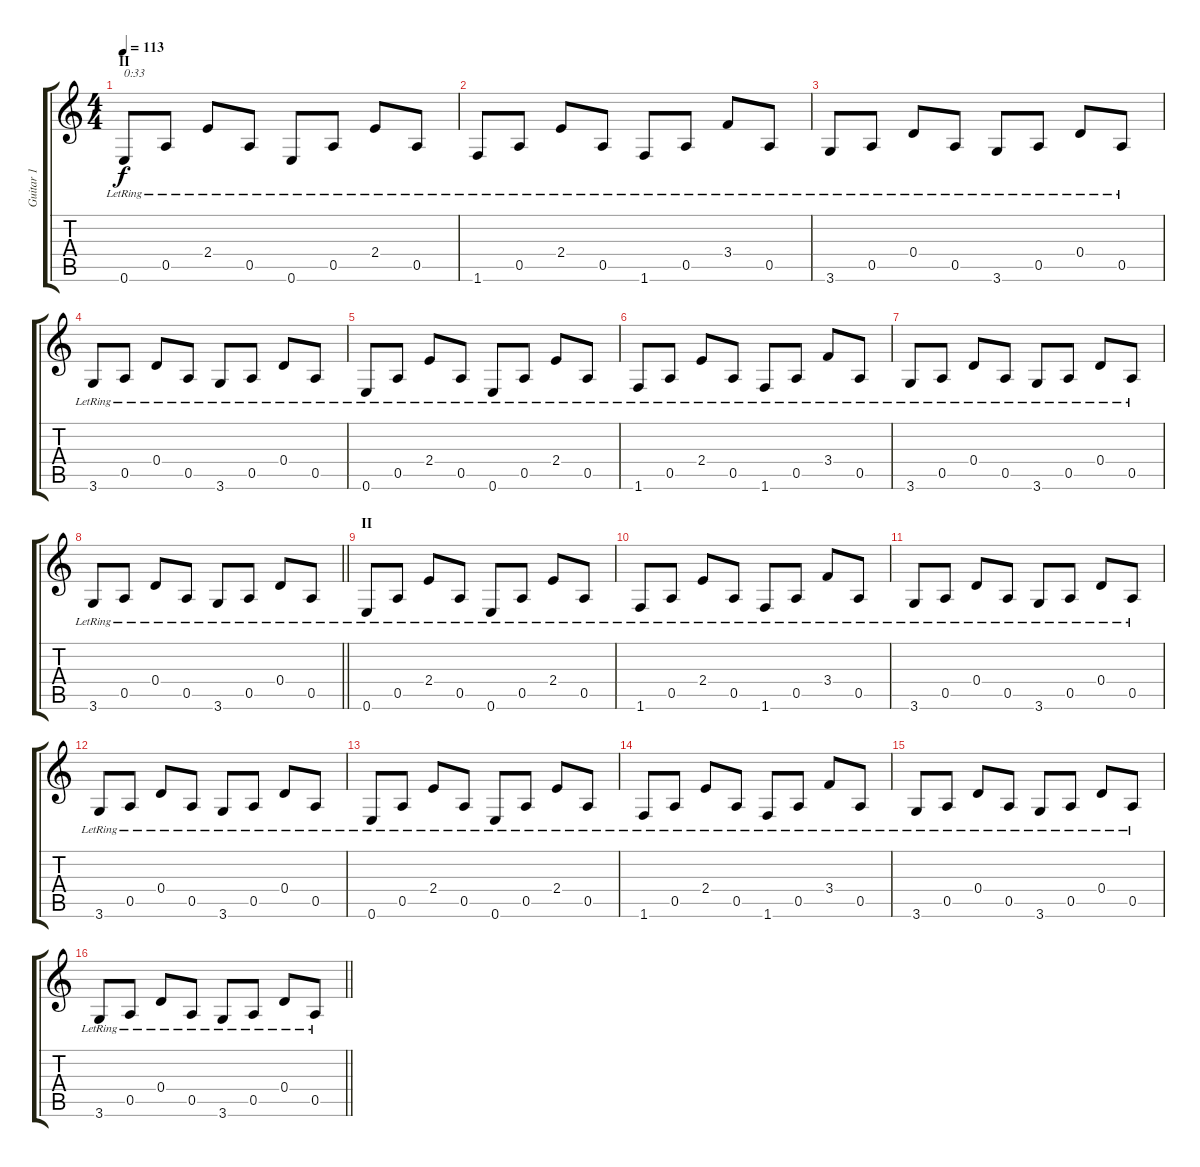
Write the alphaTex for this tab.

\track ("Guitar 1" "Guitar 1") {instrument electricguitarjazz}
\staff {score tabs}
\tuning (E4 B3 G3 D3 A2 E2) {hide}
\ts (4 4)
\section ("" "II")
\tempo 113
\clef g2
\ks c
0.6{lr}.8{txt "0:33" dy f} 0.5{lr}.8 2.4{lr}.8 0.5{lr}.8 0.6{lr}.8 0.5{lr}.8 2.4{lr}.8 0.5{lr}.8 |
1.6{lr}.8 0.5{lr}.8 2.4{lr}.8 0.5{lr}.8 1.6{lr}.8 0.5{lr}.8 3.4{lr}.8 0.5{lr}.8 |
3.6{lr}.8 0.5{lr}.8 0.4{lr}.8 0.5{lr}.8 3.6{lr}.8 0.5{lr}.8 0.4{lr}.8 0.5{lr}.8 |
3.6{lr}.8 0.5{lr}.8 0.4{lr}.8 0.5{lr}.8 3.6{lr}.8 0.5{lr}.8 0.4{lr}.8 0.5{lr}.8 |
0.6{lr}.8 0.5{lr}.8 2.4{lr}.8 0.5{lr}.8 0.6{lr}.8 0.5{lr}.8 2.4{lr}.8 0.5{lr}.8 |
1.6{lr}.8 0.5{lr}.8 2.4{lr}.8 0.5{lr}.8 1.6{lr}.8 0.5{lr}.8 3.4{lr}.8 0.5{lr}.8 |
3.6{lr}.8 0.5{lr}.8 0.4{lr}.8 0.5{lr}.8 3.6{lr}.8 0.5{lr}.8 0.4{lr}.8 0.5{lr}.8 |
\barLineRight lightlight
3.6{lr}.8 0.5{lr}.8 0.4{lr}.8 0.5{lr}.8 3.6{lr}.8 0.5{lr}.8 0.4{lr}.8 0.5{lr}.8 |
\section ("" "II")
0.6{lr}.8 0.5{lr}.8 2.4{lr}.8 0.5{lr}.8 0.6{lr}.8 0.5{lr}.8 2.4{lr}.8 0.5{lr}.8 |
1.6{lr}.8 0.5{lr}.8 2.4{lr}.8 0.5{lr}.8 1.6{lr}.8 0.5{lr}.8 3.4{lr}.8 0.5{lr}.8 |
3.6{lr}.8 0.5{lr}.8 0.4{lr}.8 0.5{lr}.8 3.6{lr}.8 0.5{lr}.8 0.4{lr}.8 0.5{lr}.8 |
3.6{lr}.8 0.5{lr}.8 0.4{lr}.8 0.5{lr}.8 3.6{lr}.8 0.5{lr}.8 0.4{lr}.8 0.5{lr}.8 |
0.6{lr}.8 0.5{lr}.8 2.4{lr}.8 0.5{lr}.8 0.6{lr}.8 0.5{lr}.8 2.4{lr}.8 0.5{lr}.8 |
1.6{lr}.8 0.5{lr}.8 2.4{lr}.8 0.5{lr}.8 1.6{lr}.8 0.5{lr}.8 3.4{lr}.8 0.5{lr}.8 |
3.6{lr}.8 0.5{lr}.8 0.4{lr}.8 0.5{lr}.8 3.6{lr}.8 0.5{lr}.8 0.4{lr}.8 0.5{lr}.8 |
\barLineRight lightlight
3.6{lr}.8 0.5{lr}.8 0.4{lr}.8 0.5{lr}.8 3.6{lr}.8 0.5{lr}.8 0.4{lr}.8 0.5{lr}.8
